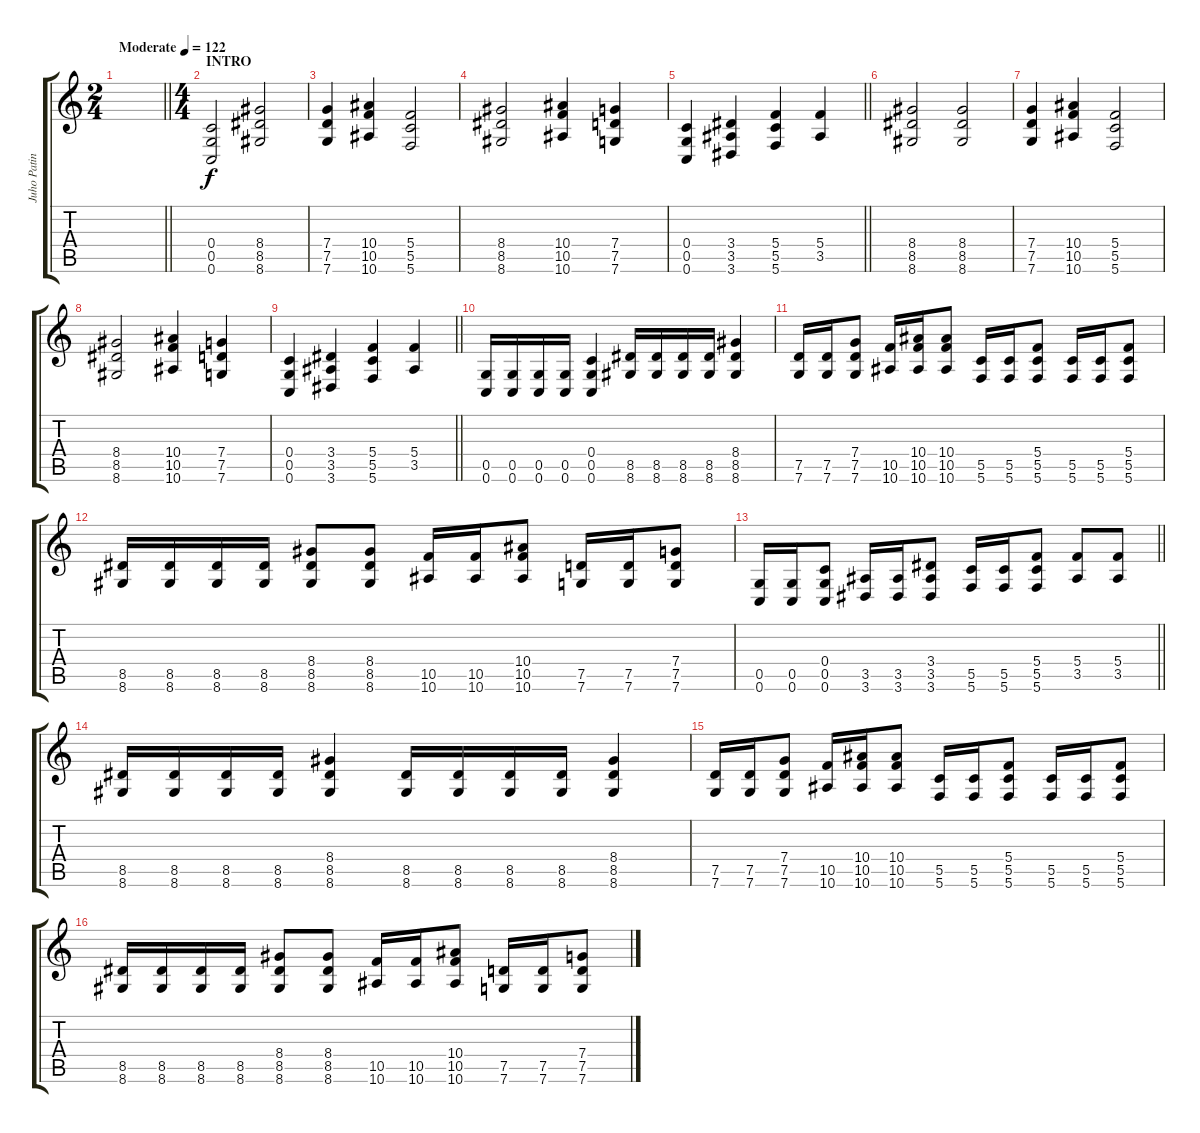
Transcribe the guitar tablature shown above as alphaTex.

\track ("Juho Patinen - Guitar" "Juho Patin") {instrument distortionguitar}
\staff {score tabs}
\tuning (D4 A3 F3 C3 G2 C2) {hide}
\ts (2 4)
\tempo (122 "Moderate")
\clef g2
\barLineRight lightlight
\ks c
|
\ts (4 4)
\section ("" "INTRO")
(0.4 0.5 0.6).2 (8.4 8.5 8.6).2 |
(7.4 7.5 7.6).4 (10.4 10.5 10.6).4 (5.4 5.5 5.6).2 |
(8.4 8.5 8.6).2 (10.4 10.5 10.6).4 (7.4 7.5 7.6).4 |
\barLineRight lightlight
(0.4 0.5 0.6).4 (3.4 3.5 3.6).4 (5.4 5.5 5.6).4 (5.4 3.5).4 |
(8.4 8.5 8.6).2 (8.4 8.5 8.6).2 |
(7.4 7.5 7.6).4 (10.4 10.5 10.6).4 (5.4 5.5 5.6).2 |
(8.4 8.5 8.6).2 (10.4 10.5 10.6).4 (7.4 7.5 7.6).4 |
\barLineRight lightlight
(0.4 0.5 0.6).4 (3.4 3.5 3.6).4 (5.4 5.5 5.6).4 (5.4 3.5).4 |
(0.5 0.6).16 (0.5 0.6).16 (0.5 0.6).16 (0.5 0.6).16 (0.4 0.5 0.6).4 (8.5 8.6).16 (8.5 8.6).16 (8.5 8.6).16 (8.5 8.6).16 (8.4 8.5 8.6).4 |
(7.5 7.6).16 (7.5 7.6).16 (7.4 7.5 7.6).8 (10.5 10.6).16 (10.4 10.5 10.6).16 (10.4 10.5 10.6).8 (5.5 5.6).16 (5.5 5.6).16 (5.4 5.5 5.6).8 (5.5 5.6).16 (5.5 5.6).16 (5.4 5.5 5.6).8 |
(8.5 8.6).16 (8.5 8.6).16 (8.5 8.6).16 (8.5 8.6).16 (8.4 8.5 8.6).8 (8.4 8.5 8.6).8 (10.5 10.6).16 (10.5 10.6).16 (10.4 10.5 10.6).8 (7.5 7.6).16 (7.5 7.6).16 (7.4 7.5 7.6).8 |
\barLineRight lightlight
(0.5 0.6).16 (0.5 0.6).16 (0.4 0.5 0.6).8 (3.5 3.6).16 (3.5 3.6).16 (3.4 3.5 3.6).8 (5.5 5.6).16 (5.5 5.6).16 (5.4 5.5 5.6).8 (5.4 3.5).8 (5.4 3.5).8 |
(8.5 8.6).16 (8.5 8.6).16 (8.5 8.6).16 (8.5 8.6).16 (8.4 8.5 8.6).4 (8.5 8.6).16 (8.5 8.6).16 (8.5 8.6).16 (8.5 8.6).16 (8.4 8.5 8.6).4 |
(7.5 7.6).16 (7.5 7.6).16 (7.4 7.5 7.6).8 (10.5 10.6).16 (10.4 10.5 10.6).16 (10.4 10.5 10.6).8 (5.5 5.6).16 (5.5 5.6).16 (5.4 5.5 5.6).8 (5.5 5.6).16 (5.5 5.6).16 (5.4 5.5 5.6).8 |
(8.5 8.6).16 (8.5 8.6).16 (8.5 8.6).16 (8.5 8.6).16 (8.4 8.5 8.6).8 (8.4 8.5 8.6).8 (10.5 10.6).16 (10.5 10.6).16 (10.4 10.5 10.6).8 (7.5 7.6).16 (7.5 7.6).16 (7.4 7.5 7.6).8
